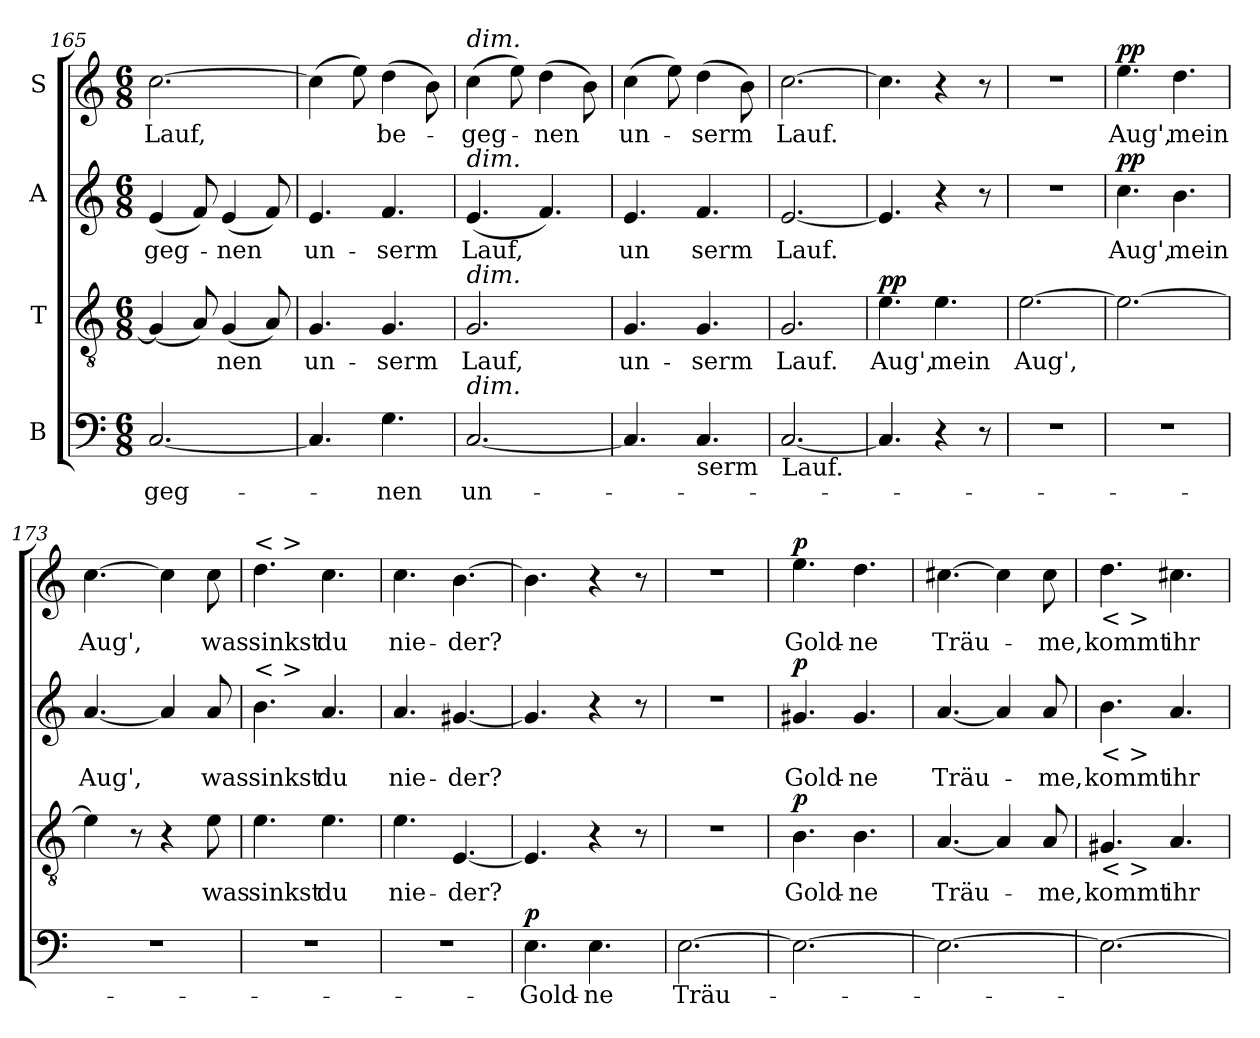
**kern	**text	**dynam	**kern	**text	**dynam	**kern	**text	**dynam	**kern	**text	**dynam
*part4	*part4	*part4	*part3	*part3	*part3	*part2	*part2	*part2	*part1	*part1	*part1
*staff4	*staff4	*staff4	*staff3	*staff3	*staff3	*staff2	*staff2	*staff2	*staff1	*staff1	*staff1
*I"B	*	*	*I"T	*	*	*I"A	*	*	*I"S	*	*
*clefF4	*	*	*clefGv2	*	*	*clefG2	*	*	*clefG2	*	*
*k[]	*	*	*k[]	*	*	*k[]	*	*	*k[]	*	*
*M6/8	*	*	*M6/8	*	*	*M6/8	*	*	*M6/8	*	*
=165	=165	=165	=165	=165	=165	=165	=165	=165	=165	=165	=165
[2.C/	-geg-	.	(4G/]	.	.	(>4e/	­geg-	.	[2.cc\	Lauf,	.
.	.	.	8A/)	.	.	8f/)	.	.	.	.	.
.	.	.	(4G/	-nen	.	(>4e/	-nen	.	.	.	.
.	.	.	8A/)	.	.	8f/)	.	.	.	.	.
=166	=166	=166	=166	=166	=166	=166	=166	=166	=166	=166	=166
4.C/]	.	.	4.G/	un-	.	4.e/	un-	.	(4cc\]	.	.
.	.	.	.	.	.	.	.	.	8ee\)	.	.
4.G\	-nen	.	4.G/	-serm	.	4.f/	-serm	.	(4dd\	be-	.
.	.	.	.	.	.	.	.	.	8b\)	.	.
=167	=167	=167	=167	=167	=167	=167	=167	=167	=167	=167	=167
!	!	!	!	!	!	!	!	!	!LO:TX:a:i:t=dim.	!	!
!	!	!	!	!	!	!LO:TX:a:i:t=dim.	!	!	!	!	!
!	!	!	!LO:TX:a:i:t=dim.	!	!	!	!	!	!	!	!
!LO:TX:a:i:t=dim.	!	!	!	!	!	!	!	!	!	!	!
[2.C/	un -	.	2.G/	Lauf,	.	(>4.e/	Lauf,	.	(4cc\	-geg-	.
.	.	.	.	.	.	.	.	.	8ee\)	.	.
.	.	.	.	.	.	4.f/)	.	.	(4dd\	-nen	.
.	.	.	.	.	.	.	.	.	8b\)	.	.
=168	=168	=168	=168	=168	=168	=168	=168	=168	=168	=168	=168
4.C/]	.	.	4.G/	un-	.	4.e/	-un	.	(4cc\	un-	.
.	.	.	.	.	.	.	.	.	8ee\)	.	.
!LO:TX:b:t=serm	!	!	!	!	!	!	!	!	!	!	!
4.C/	.	.	4.G/	-serm	.	4.f/	serm	.	(4dd\	-serm	.
.	.	.	.	.	.	.	.	.	8b\)	.	.
!!LO:LB:g=z
=169	=169	=169	=169	=169	=169	=169	=169	=169	=169	=169	=169
!LO:TX:b:t=Lauf.	!	!	!	!	!	!	!	!	!	!	!
[2.C/	.	.	2.G/	Lauf.	.	[2.e/	Lauf.	.	[2.cc\	Lauf.	.
=170	=170	=170	=170	=170	=170	=170	=170	=170	=170	=170	=170
!	!	!	!	!	!LO:DY:a	!	!	!	!	!	!
4.C/]	.	.	4.e\	Aug',	pp	4.e/]	.	.	4.cc\]	.	.
4r	.	.	4.e\	mein	.	4r	.	.	4r	.	.
8r	.	.	.	.	.	8r	.	.	8r	.	.
=171	=171	=171	=171	=171	=171	=171	=171	=171	=171	=171	=171
2.r	.	.	[2.e\	Aug',	.	2.r	.	.	2.r	.	.
=172	=172	=172	=172	=172	=172	=172	=172	=172	=172	=172	=172
!	!	!	!	!	!	!	!	!LO:DY:a	!	!	!LO:DY:a
2.r	.	.	2.e\_	.	.	4.cc\	Aug',	pp	4.ee\	Aug',	pp
.	.	.	.	.	.	4.b\	mein	.	4.dd\	mein	.
=173	=173	=173	=173	=173	=173	=173	=173	=173	=173	=173	=173
2.r	.	.	4e\]	.	.	[4.a/	Aug',	.	[4.cc\	Aug',	.
.	.	.	8r	.	.	.	.	.	.	.	.
.	.	.	4r	.	.	4a/]	.	.	4cc\]	.	.
.	.	.	8e\	was	.	8a/	was	.	8cc\	was	.
=174	=174	=174	=174	=174	=174	=174	=174	=174	=174	=174	=174
!	!	!	!	!	!	!	!	!	!LO:TX:a:i:t=< >	!	!
!	!	!	!	!	!	!LO:TX:a:i:t=< >	!	!	!	!	!
2.r	.	.	4.e\	sinkst	.	4.b\	sinkst	.	4.dd\	sinkst	.
.	.	.	4.e\	du	.	4.a/	du	.	4.cc\	du	.
=175	=175	=175	=175	=175	=175	=175	=175	=175	=175	=175	=175
2.r	.	.	4.e\	nie-	.	4.a/	nie-	.	4.cc\	nie-	.
.	.	.	[4.E/	-der?	.	[4.g#X/	-der?	.	[4.b\	-der?	.
=176	=176	=176	=176	=176	=176	=176	=176	=176	=176	=176	=176
!	!	!LO:DY:a	!	!	!	!	!	!	!	!	!
4.E\	Gold-	p	4.E/]	.	.	4.g#/]	.	.	4.b\]	.	.
4.E\	-ne	.	4r	.	.	4r	.	.	4r	.	.
.	.	.	8r	.	.	8r	.	.	8r	.	.
=177	=177	=177	=177	=177	=177	=177	=177	=177	=177	=177	=177
[2.E\	Träu-	.	2.r	.	.	2.r	.	.	2.r	.	.
=178	=178	=178	=178	=178	=178	=178	=178	=178	=178	=178	=178
!	!	!	!	!	!LO:DY:a	!	!	!LO:DY:a	!	!	!LO:DY:a
2.E\_	.	.	4.B\	Gold-	p	4.g#X/	Gold-	p	4.ee\	Gold-	p
.	.	.	4.B\	-ne	.	4.g#/	-ne	.	4.dd\	-ne	.
!!LO:LB:g=z
=179	=179	=179	=179	=179	=179	=179	=179	=179	=179	=179	=179
2.E\_	.	.	[4.A/	Träu-	.	[4.a/	Träu-	.	[4.cc#X\	Träu-	.
.	.	.	4A/]	.	.	4a/]	.	.	4cc#\]	.	.
.	.	.	8A/	-me,	.	8a/	-me,	.	8cc#\	-me,	.
=180	=180	=180	=180	=180	=180	=180	=180	=180	=180	=180	=180
!	!	!	!	!	!	!	!	!	!LO:TX:b:i:t=< >	!	!
!	!	!	!	!	!	!LO:TX:b:i:t=< >	!	!	!	!	!
!	!	!	!LO:TX:b:i:t=< >	!	!	!	!	!	!	!	!
2.E\_	.	.	4.G#X/	kommt	.	4.b\	kommt	.	4.dd\	kommt	.
.	.	.	4.A/	ihr	.	4.a/	ihr	.	4.cc#X\	ihr	.
=	=	=	=	=	=	=	=	=	=	=	=
*-	*-	*-	*-	*-	*-	*-	*-	*-	*-	*-	*-
